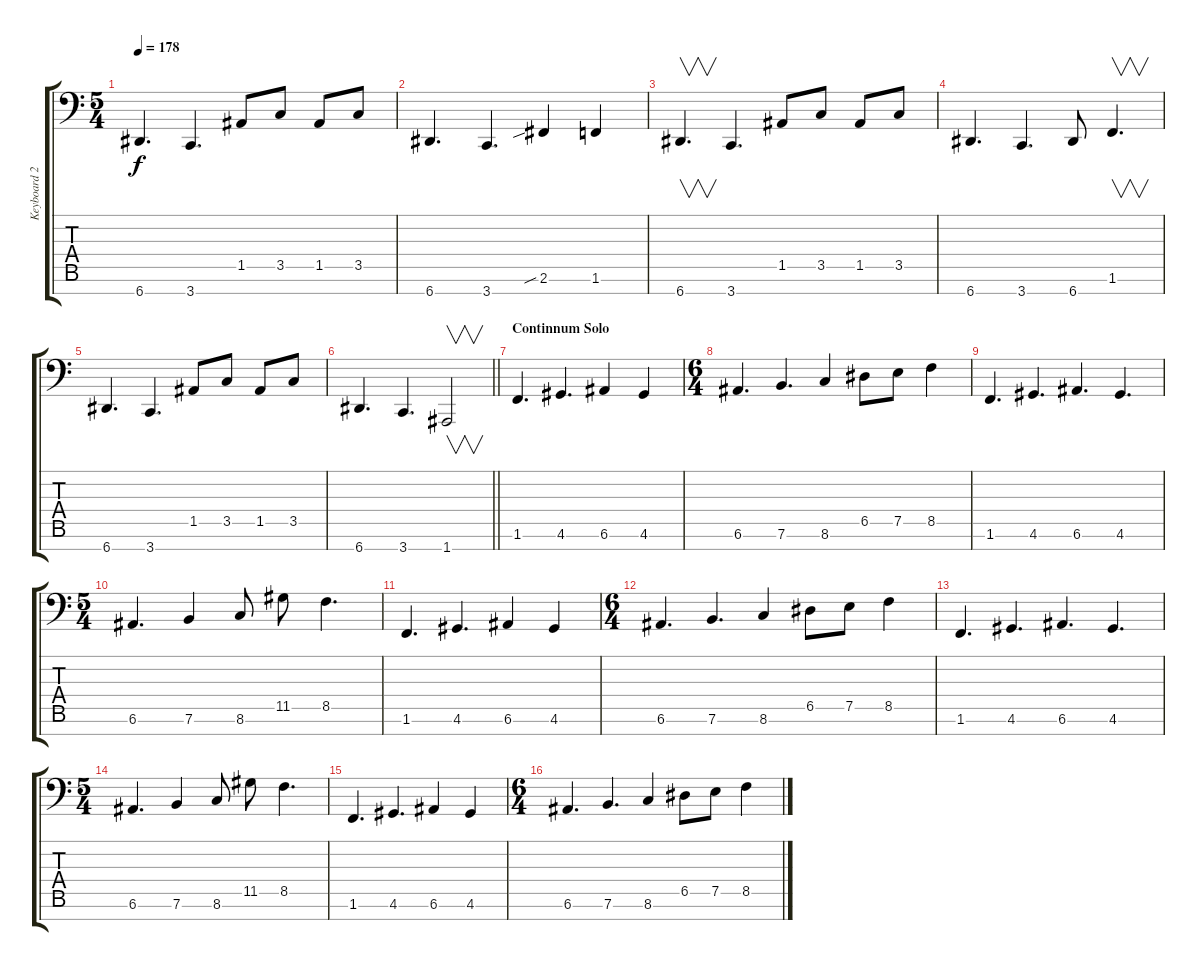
\track ("Keyboard 2 RH" "Keyboard 2") {instrument churchorgan}
\staff {score tabs}
\tuning (E4 B3 G3 D3 A2 E2 A1) {hide}
\ts (5 4)
\tempo 178
\clef f4
\ks c
6.7.4{d dy f} 3.7.4{d} 1.5.8 3.5.8 1.5.8 3.5.8 |
6.7.4{d} 3.7.4{d} 2.6{sib}.4 1.6.4 |
6.7.4{v d} 3.7.4{d} 1.5.8 3.5.8 1.5.8 3.5.8 |
6.7.4{d} 3.7.4{d} 6.7.8 1.6.4{v d} |
6.7.4{d} 3.7.4{d} 1.5.8 3.5.8 1.5.8 3.5.8 |
\barLineRight lightlight
6.7.4{d} 3.7.4{d} 1.7.2{v} |
\section ("" "Continnum Solo")
1.6.4{d} 4.6.4{d} 6.6.4 4.6.4 |
\ts (6 4)
6.6.4{d} 7.6.4{d} 8.6.4 6.5.8 7.5.8 8.5.4 |
1.6.4{d} 4.6.4{d} 6.6.4{d} 4.6.4{d} |
\ts (5 4)
6.6.4{d} 7.6.4 8.6.8 11.5.8 8.5.4{d} |
1.6.4{d} 4.6.4{d} 6.6.4 4.6.4 |
\ts (6 4)
6.6.4{d} 7.6.4{d} 8.6.4 6.5.8 7.5.8 8.5.4 |
1.6.4{d} 4.6.4{d} 6.6.4{d} 4.6.4{d} |
\ts (5 4)
6.6.4{d} 7.6.4 8.6.8 11.5.8 8.5.4{d} |
1.6.4{d} 4.6.4{d} 6.6.4 4.6.4 |
\ts (6 4)
6.6.4{d} 7.6.4{d} 8.6.4 6.5.8 7.5.8 8.5.4
